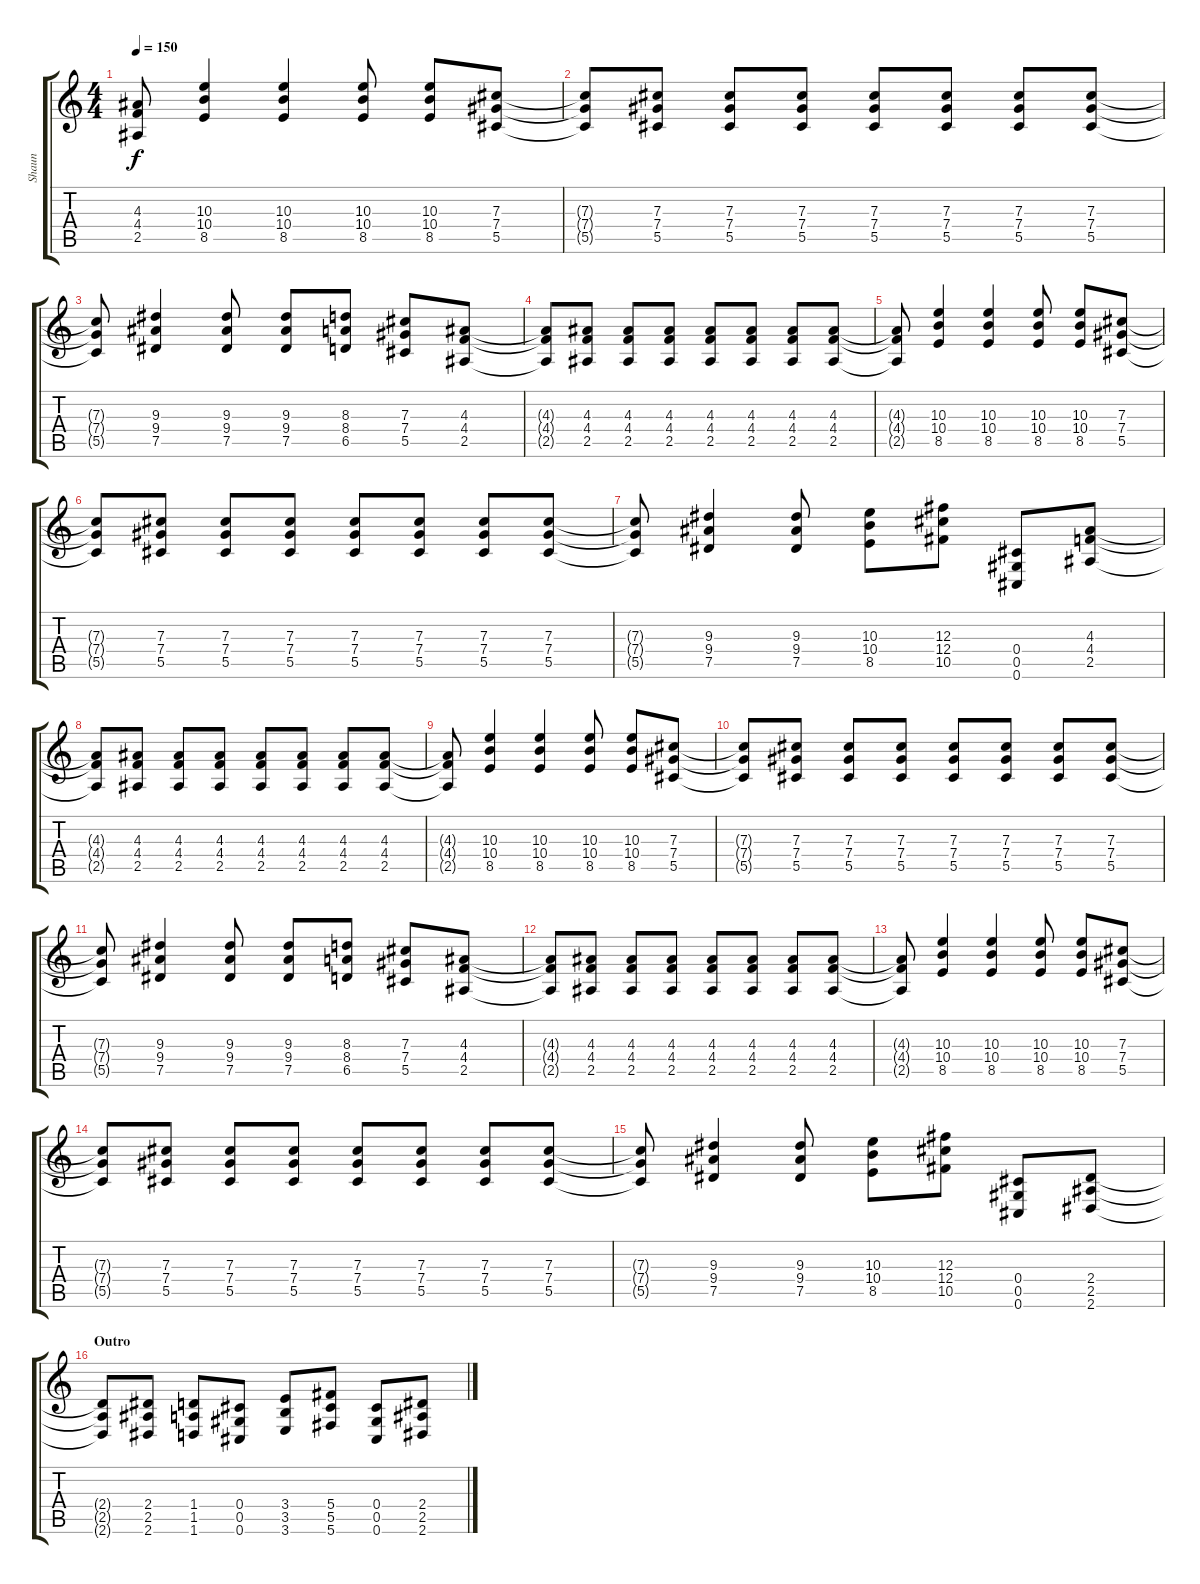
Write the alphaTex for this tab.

\track ("Shaun" "Shaun") {instrument distortionguitar}
\staff {score tabs}
\tuning (Eb4 Bb3 Gb3 Db3 Ab2 Db2) {hide}
\ts (4 4)
\tempo 150
\clef g2
\ks c
(4.3{t} 4.4{t} 2.5{t}).8{dy f} (10.3 10.4 8.5).4 (10.3 10.4 8.5).4 (10.3 10.4 8.5).8 (10.3 10.4 8.5).8 (7.3 7.4 5.5).8 |
(7.3{t} 7.4{t} 5.5{t}).8 (7.3 7.4 5.5).8 (7.3 7.4 5.5).8 (7.3 7.4 5.5).8 (7.3 7.4 5.5).8 (7.3 7.4 5.5).8 (7.3 7.4 5.5).8 (7.3 7.4 5.5).8 |
(7.3{t} 7.4{t} 5.5{t}).8 (9.3 9.4 7.5).4 (9.3 9.4 7.5).8 (9.3 9.4 7.5).8 (8.3 8.4 6.5).8 (7.3 7.4 5.5).8 (4.3 4.4 2.5).8 |
(4.3{t} 4.4{t} 2.5{t}).8 (4.3 4.4 2.5).8 (4.3 4.4 2.5).8 (4.3 4.4 2.5).8 (4.3 4.4 2.5).8 (4.3 4.4 2.5).8 (4.3 4.4 2.5).8 (4.3 4.4 2.5).8 |
(4.3{t} 4.4{t} 2.5{t}).8 (10.3 10.4 8.5).4 (10.3 10.4 8.5).4 (10.3 10.4 8.5).8 (10.3 10.4 8.5).8 (7.3 7.4 5.5).8 |
(7.3{t} 7.4{t} 5.5{t}).8 (7.3 7.4 5.5).8 (7.3 7.4 5.5).8 (7.3 7.4 5.5).8 (7.3 7.4 5.5).8 (7.3 7.4 5.5).8 (7.3 7.4 5.5).8 (7.3 7.4 5.5).8 |
(7.3{t} 7.4{t} 5.5{t}).8 (9.3 9.4 7.5).4 (9.3 9.4 7.5).8 (10.3 10.4 8.5).8 (12.3 12.4 10.5).8 (0.4 0.5 0.6).8 (4.3 4.4 2.5).8 |
(4.3{t} 4.4{t} 2.5{t}).8 (4.3 4.4 2.5).8 (4.3 4.4 2.5).8 (4.3 4.4 2.5).8 (4.3 4.4 2.5).8 (4.3 4.4 2.5).8 (4.3 4.4 2.5).8 (4.3 4.4 2.5).8 |
(4.3{t} 4.4{t} 2.5{t}).8 (10.3 10.4 8.5).4 (10.3 10.4 8.5).4 (10.3 10.4 8.5).8 (10.3 10.4 8.5).8 (7.3 7.4 5.5).8 |
(7.3{t} 7.4{t} 5.5{t}).8 (7.3 7.4 5.5).8 (7.3 7.4 5.5).8 (7.3 7.4 5.5).8 (7.3 7.4 5.5).8 (7.3 7.4 5.5).8 (7.3 7.4 5.5).8 (7.3 7.4 5.5).8 |
(7.3{t} 7.4{t} 5.5{t}).8 (9.3 9.4 7.5).4 (9.3 9.4 7.5).8 (9.3 9.4 7.5).8 (8.3 8.4 6.5).8 (7.3 7.4 5.5).8 (4.3 4.4 2.5).8 |
(4.3{t} 4.4{t} 2.5{t}).8 (4.3 4.4 2.5).8 (4.3 4.4 2.5).8 (4.3 4.4 2.5).8 (4.3 4.4 2.5).8 (4.3 4.4 2.5).8 (4.3 4.4 2.5).8 (4.3 4.4 2.5).8 |
(4.3{t} 4.4{t} 2.5{t}).8 (10.3 10.4 8.5).4 (10.3 10.4 8.5).4 (10.3 10.4 8.5).8 (10.3 10.4 8.5).8 (7.3 7.4 5.5).8 |
(7.3{t} 7.4{t} 5.5{t}).8 (7.3 7.4 5.5).8 (7.3 7.4 5.5).8 (7.3 7.4 5.5).8 (7.3 7.4 5.5).8 (7.3 7.4 5.5).8 (7.3 7.4 5.5).8 (7.3 7.4 5.5).8 |
(7.3{t} 7.4{t} 5.5{t}).8 (9.3 9.4 7.5).4 (9.3 9.4 7.5).8 (10.3 10.4 8.5).8 (12.3 12.4 10.5).8 (0.4 0.5 0.6).8 (2.4 2.5 2.6).8 |
\section ("" "Outro")
(2.4{t} 2.5{t} 2.6{t}).8 (2.4 2.5 2.6).8 (1.4 1.5 1.6).8 (0.4 0.5 0.6).8 (3.4 3.5 3.6).8 (5.4 5.5 5.6).8 (0.4 0.5 0.6).8 (2.4 2.5 2.6).8
